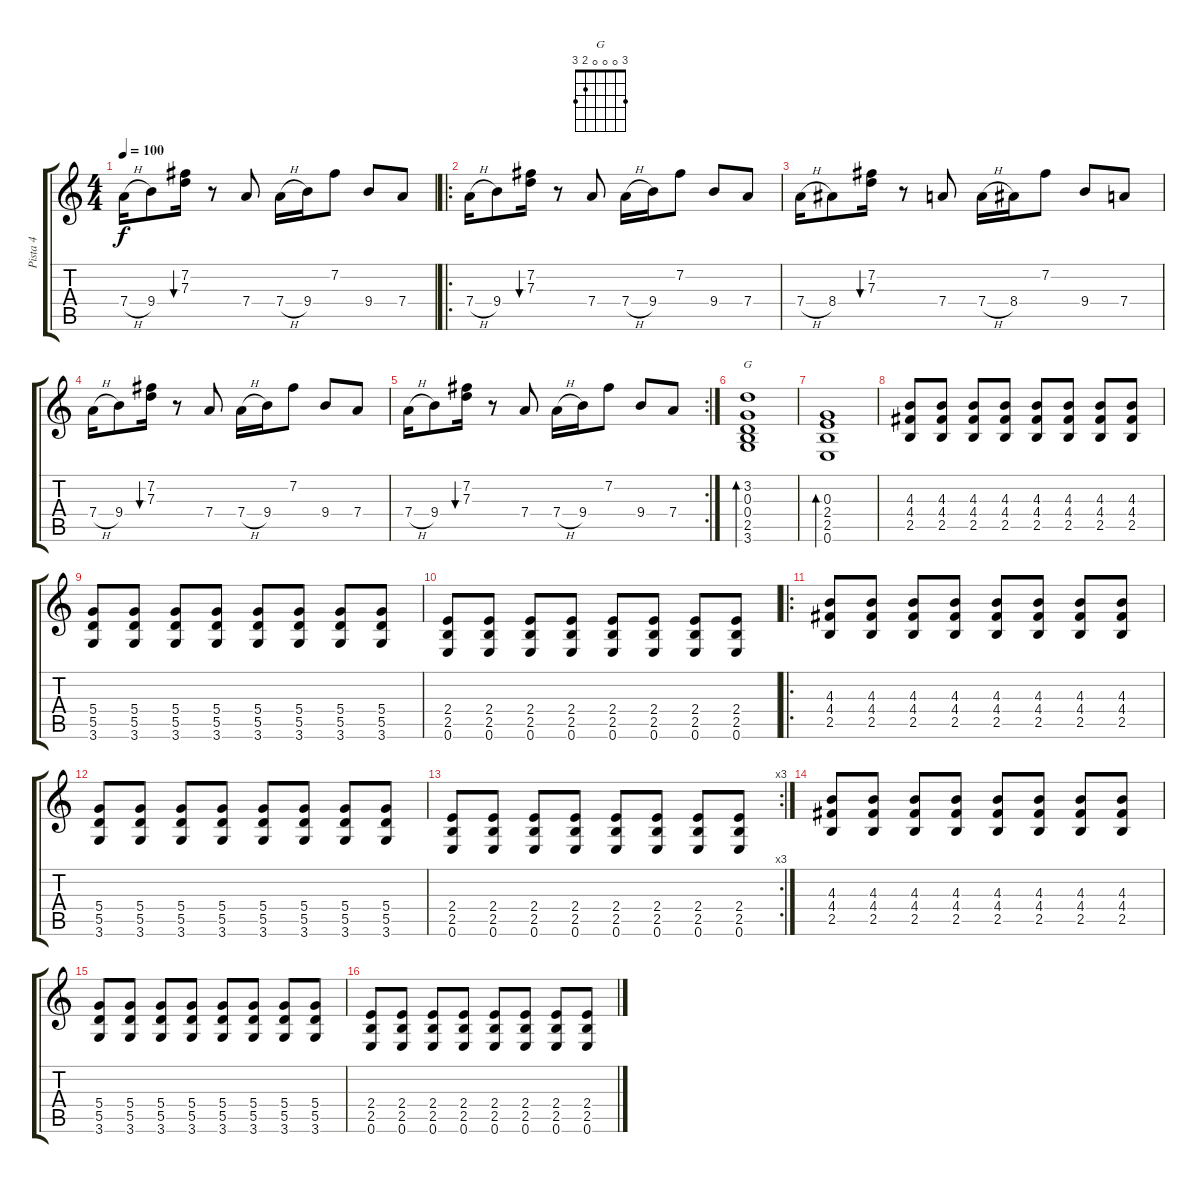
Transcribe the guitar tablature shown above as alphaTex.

\track ("Pista 4" "Pista 4") {instrument electricguitarclean}
\staff {score tabs}
\tuning (E4 B3 G3 D3 A2 E2) {hide}
\chord ("G" 3 0 0 0 2 3)
\ts (4 4)
\tempo 100
\clef g2
\ks c
7.4{h}.16{dy f} 9.4.8 (7.2 7.3).16{bu 60} r.8 7.4.8 7.4{h}.16 9.4.16 7.2.8 9.4.8 7.4.8 |
\ro
7.4{h}.16 9.4.8 (7.2 7.3).16{bu 60} r.8 7.4.8 7.4{h}.16 9.4.16 7.2.8 9.4.8 7.4.8 |
7.4{h}.16 8.4.8 (7.2 7.3).16{bu 60} r.8 7.4.8 7.4{h}.16 8.4.16 7.2.8 9.4.8 7.4.8 |
7.4{h}.16 9.4.8 (7.2 7.3).16{bu 60} r.8 7.4.8 7.4{h}.16 9.4.16 7.2.8 9.4.8 7.4.8 |
\rc 2
7.4{h}.16 9.4.8 (7.2 7.3).16{bu 60} r.8 7.4.8 7.4{h}.16 9.4.16 7.2.8 9.4.8 7.4.8 |
(3.2 0.3 0.4 2.5 3.6).1{bd 120 ch "G"} |
(0.3 2.4 2.5 0.6).1{bd 120} |
(4.3 4.4 2.5).8 (4.3 4.4 2.5).8 (4.3 4.4 2.5).8 (4.3 4.4 2.5).8 (4.3 4.4 2.5).8 (4.3 4.4 2.5).8 (4.3 4.4 2.5).8 (4.3 4.4 2.5).8 |
(5.4 5.5 3.6).8 (5.4 5.5 3.6).8 (5.4 5.5 3.6).8 (5.4 5.5 3.6).8 (5.4 5.5 3.6).8 (5.4 5.5 3.6).8 (5.4 5.5 3.6).8 (5.4 5.5 3.6).8 |
(2.4 2.5 0.6).8 (2.4 2.5 0.6).8 (2.4 2.5 0.6).8 (2.4 2.5 0.6).8 (2.4 2.5 0.6).8 (2.4 2.5 0.6).8 (2.4 2.5 0.6).8 (2.4 2.5 0.6).8 |
\ro
(4.3 4.4 2.5).8 (4.3 4.4 2.5).8 (4.3 4.4 2.5).8 (4.3 4.4 2.5).8 (4.3 4.4 2.5).8 (4.3 4.4 2.5).8 (4.3 4.4 2.5).8 (4.3 4.4 2.5).8 |
(5.4 5.5 3.6).8 (5.4 5.5 3.6).8 (5.4 5.5 3.6).8 (5.4 5.5 3.6).8 (5.4 5.5 3.6).8 (5.4 5.5 3.6).8 (5.4 5.5 3.6).8 (5.4 5.5 3.6).8 |
\rc 3
(2.4 2.5 0.6).8 (2.4 2.5 0.6).8 (2.4 2.5 0.6).8 (2.4 2.5 0.6).8 (2.4 2.5 0.6).8 (2.4 2.5 0.6).8 (2.4 2.5 0.6).8 (2.4 2.5 0.6).8 |
(4.3 4.4 2.5).8 (4.3 4.4 2.5).8 (4.3 4.4 2.5).8 (4.3 4.4 2.5).8 (4.3 4.4 2.5).8 (4.3 4.4 2.5).8 (4.3 4.4 2.5).8 (4.3 4.4 2.5).8 |
(5.4 5.5 3.6).8 (5.4 5.5 3.6).8 (5.4 5.5 3.6).8 (5.4 5.5 3.6).8 (5.4 5.5 3.6).8 (5.4 5.5 3.6).8 (5.4 5.5 3.6).8 (5.4 5.5 3.6).8 |
(2.4 2.5 0.6).8 (2.4 2.5 0.6).8 (2.4 2.5 0.6).8 (2.4 2.5 0.6).8 (2.4 2.5 0.6).8 (2.4 2.5 0.6).8 (2.4 2.5 0.6).8 (2.4 2.5 0.6).8
